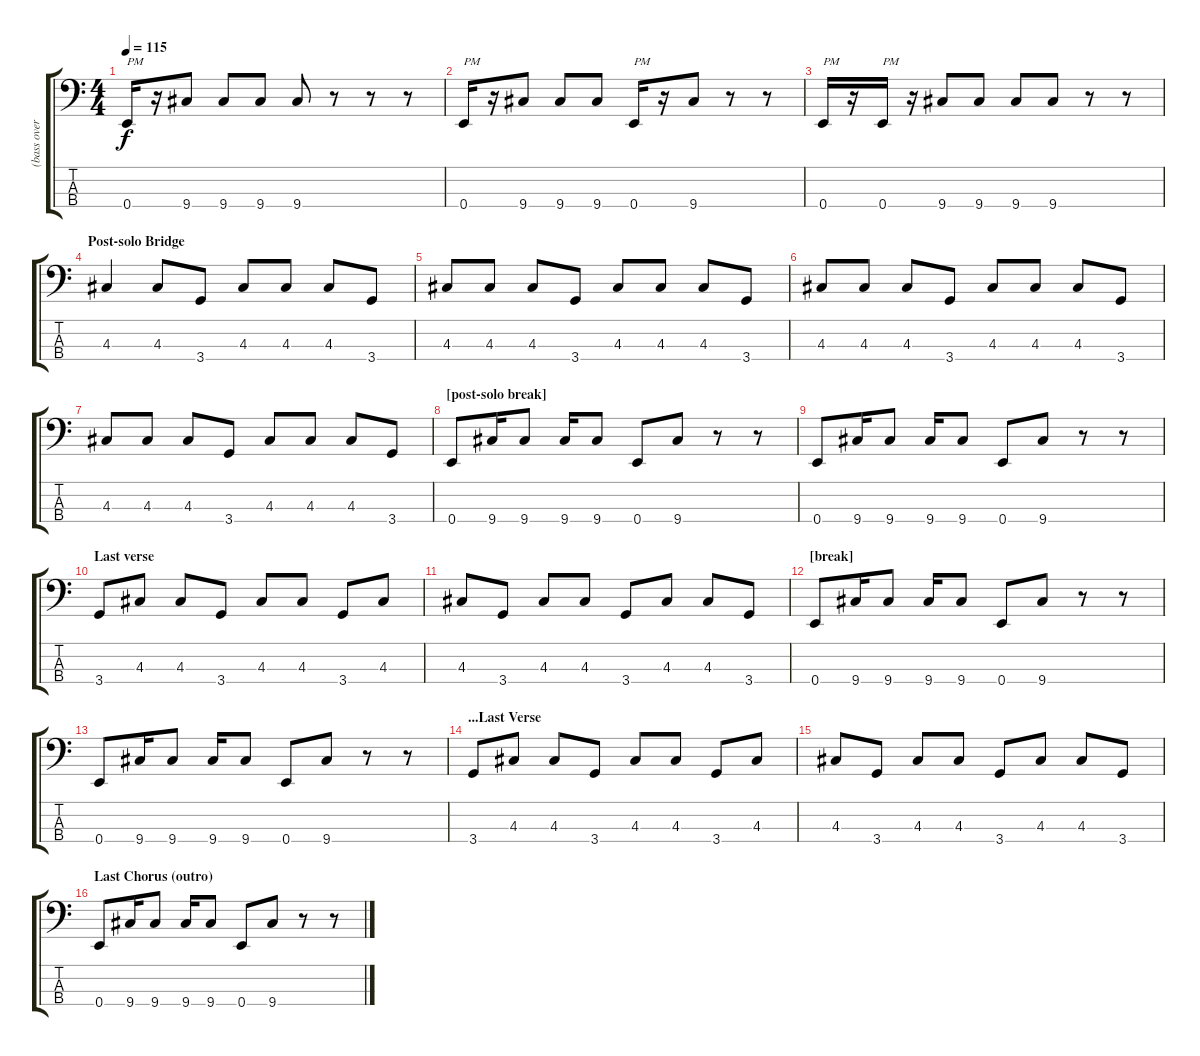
\track ("(bass overdub 1)" "(bass over") {instrument electricbassfinger}
\staff {score tabs}
\tuning (G2 D2 A1 E1) {hide}
\ts (4 4)
\tempo 115
\clef f4
\ks c
0.4.16{txt "PM" dy f} r.16 9.4.8 9.4.8 9.4.8 9.4.8 r.8 r.8 r.8 |
0.4.16{txt "PM"} r.16 9.4.8 9.4.8 9.4.8 0.4.16{txt "PM"} r.16 9.4.8 r.8 r.8 |
0.4.16{txt "PM"} r.16 0.4.16{txt "PM"} r.16 9.4.8 9.4.8 9.4.8 9.4.8 r.8 r.8 |
\section ("" "Post-solo Bridge")
4.3.4 4.3.8 3.4.8 4.3.8 4.3.8 4.3.8 3.4.8 |
4.3.8 4.3.8 4.3.8 3.4.8 4.3.8 4.3.8 4.3.8 3.4.8 |
4.3.8 4.3.8 4.3.8 3.4.8 4.3.8 4.3.8 4.3.8 3.4.8 |
4.3.8 4.3.8 4.3.8 3.4.8 4.3.8 4.3.8 4.3.8 3.4.8 |
\section ("" "[post-solo break]")
0.4.8 9.4.16 9.4.8 9.4.16 9.4.8 0.4.8 9.4.8 r.8 r.8 |
0.4.8 9.4.16 9.4.8 9.4.16 9.4.8 0.4.8 9.4.8 r.8 r.8 |
\section ("" "Last verse")
3.4.8 4.3.8 4.3.8 3.4.8 4.3.8 4.3.8 3.4.8 4.3.8 |
4.3.8 3.4.8 4.3.8 4.3.8 3.4.8 4.3.8 4.3.8 3.4.8 |
\section ("" "[break]")
0.4.8 9.4.16 9.4.8 9.4.16 9.4.8 0.4.8 9.4.8 r.8 r.8 |
0.4.8 9.4.16 9.4.8 9.4.16 9.4.8 0.4.8 9.4.8 r.8 r.8 |
\section ("" "...Last Verse")
3.4.8 4.3.8 4.3.8 3.4.8 4.3.8 4.3.8 3.4.8 4.3.8 |
4.3.8 3.4.8 4.3.8 4.3.8 3.4.8 4.3.8 4.3.8 3.4.8 |
\section ("" "Last Chorus (outro)")
0.4.8 9.4.16 9.4.8 9.4.16 9.4.8 0.4.8 9.4.8 r.8 r.8
